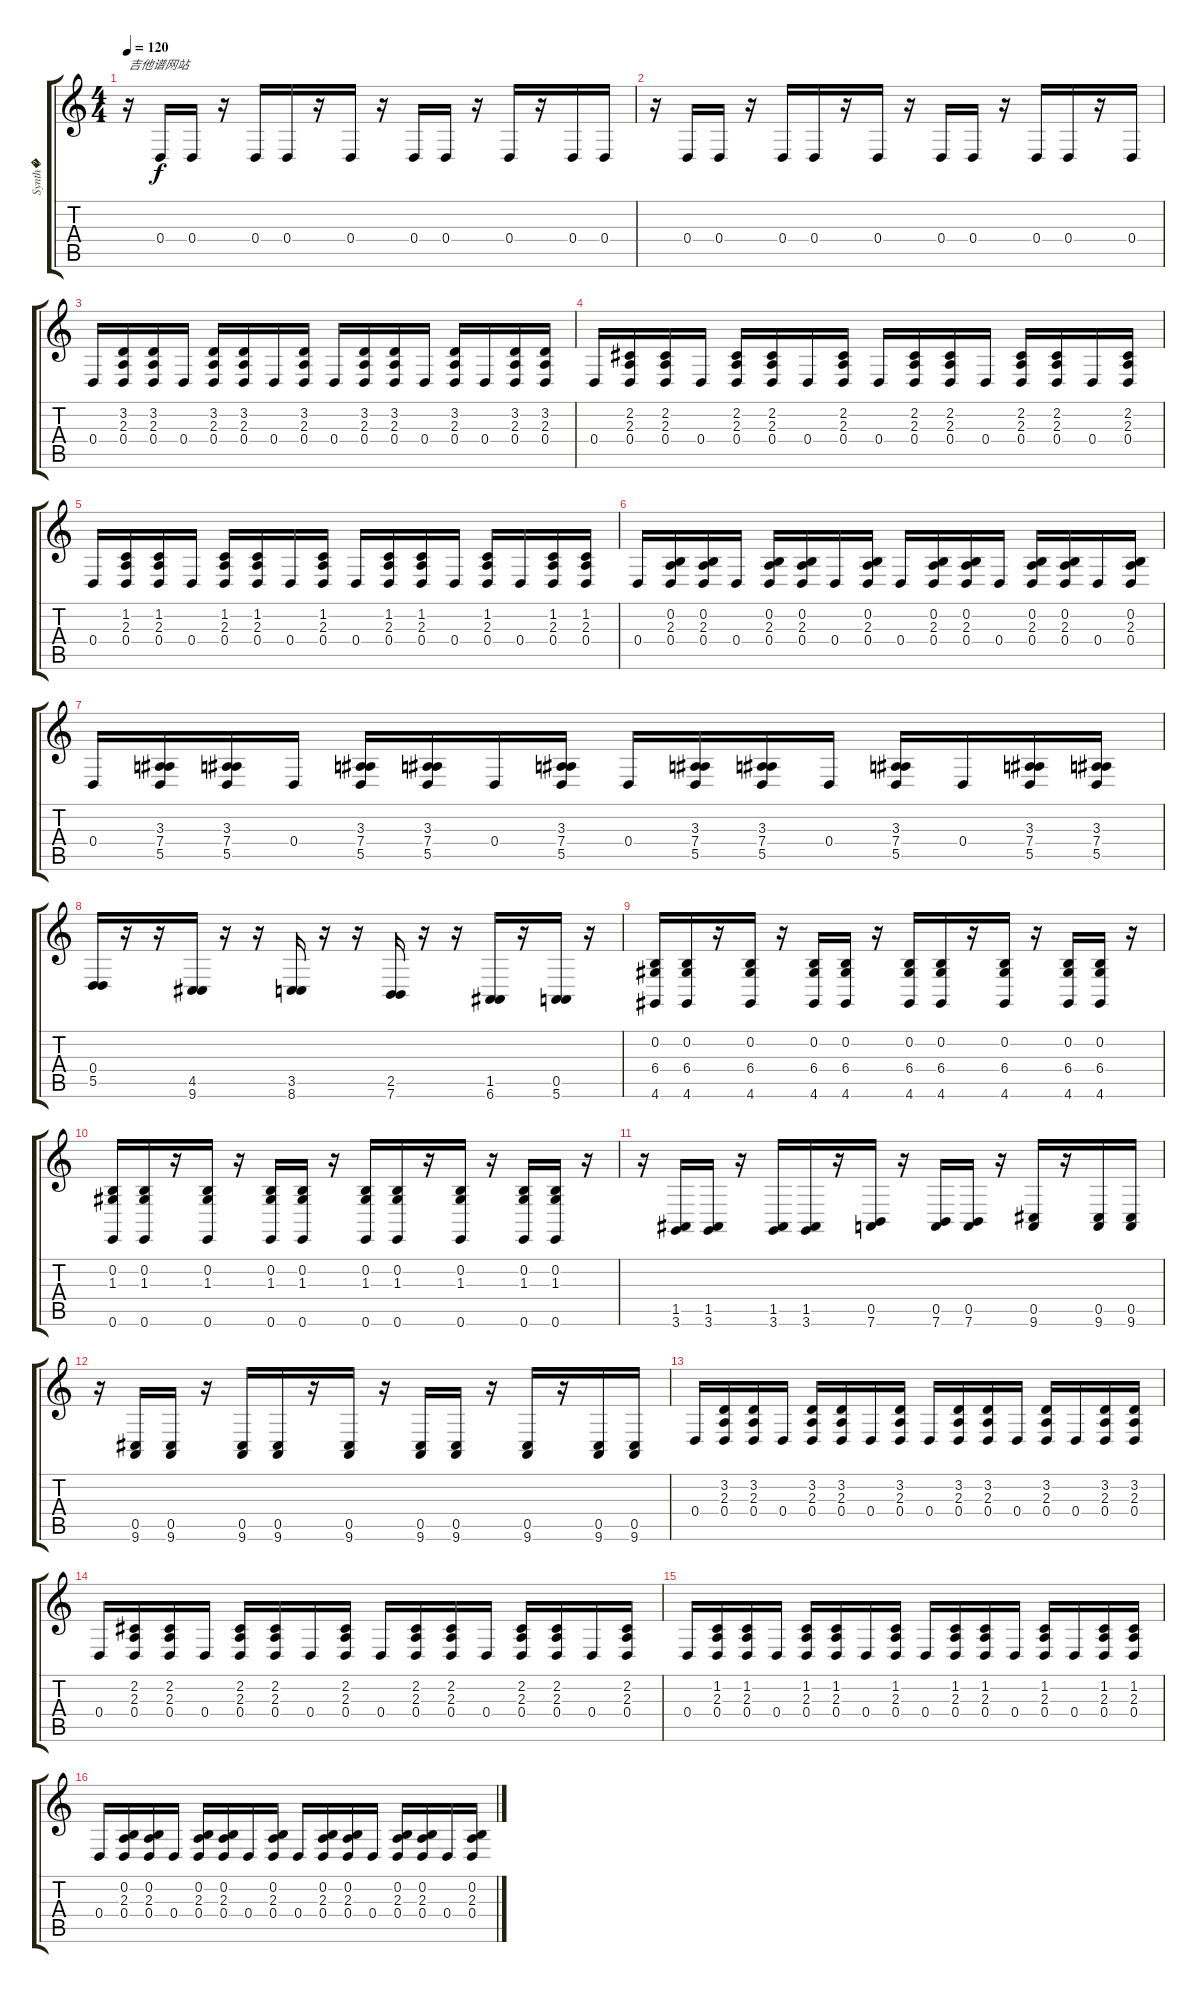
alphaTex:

\track ("Synth�" "Synth�") {instrument tremolostrings}
\staff {score tabs}
\tuning (E4 B3 G3 D3 A2 E2) {hide}
\ts (4 4)
\tempo 120
\clef g2
\ks c
r.16{txt "吉他谱网站" dy f instrument tremolostrings} 0.4.16 0.4.16 r.16 0.4.16 0.4.16 r.16 0.4.16 r.16 0.4.16 0.4.16 r.16 0.4.16 r.16 0.4.16 0.4.16 |
r.16 0.4.16 0.4.16 r.16 0.4.16 0.4.16 r.16 0.4.16 r.16 0.4.16 0.4.16 r.16 0.4.16 0.4.16 r.16 0.4.16 |
0.4.16 (3.2 2.3 0.4).16 (3.2 2.3 0.4).16 0.4.16 (3.2 2.3 0.4).16 (3.2 2.3 0.4).16 0.4.16 (3.2 2.3 0.4).16 0.4.16 (3.2 2.3 0.4).16 (3.2 2.3 0.4).16 0.4.16 (3.2 2.3 0.4).16 0.4.16 (3.2 2.3 0.4).16 (3.2 2.3 0.4).16 |
0.4.16 (2.2 2.3 0.4).16 (2.2 2.3 0.4).16 0.4.16 (2.2 2.3 0.4).16 (2.2 2.3 0.4).16 0.4.16 (2.2 2.3 0.4).16 0.4.16 (2.2 2.3 0.4).16 (2.2 2.3 0.4).16 0.4.16 (2.2 2.3 0.4).16 (2.2 2.3 0.4).16 0.4.16 (2.2 2.3 0.4).16 |
0.4.16 (1.2 2.3 0.4).16 (1.2 2.3 0.4).16 0.4.16 (1.2 2.3 0.4).16 (1.2 2.3 0.4).16 0.4.16 (1.2 2.3 0.4).16 0.4.16 (1.2 2.3 0.4).16 (1.2 2.3 0.4).16 0.4.16 (1.2 2.3 0.4).16 0.4.16 (1.2 2.3 0.4).16 (1.2 2.3 0.4).16 |
0.4.16 (0.2 2.3 0.4).16 (0.2 2.3 0.4).16 0.4.16 (0.2 2.3 0.4).16 (0.2 2.3 0.4).16 0.4.16 (0.2 2.3 0.4).16 0.4.16 (0.2 2.3 0.4).16 (0.2 2.3 0.4).16 0.4.16 (0.2 2.3 0.4).16 (0.2 2.3 0.4).16 0.4.16 (0.2 2.3 0.4).16 |
0.4.16 (3.3 7.4 5.5).16 (3.3 7.4 5.5).16 0.4.16 (3.3 7.4 5.5).16 (3.3 7.4 5.5).16 0.4.16 (3.3 7.4 5.5).16 0.4.16 (3.3 7.4 5.5).16 (3.3 7.4 5.5).16 0.4.16 (3.3 7.4 5.5).16 0.4.16 (3.3 7.4 5.5).16 (3.3 7.4 5.5).16 |
(0.4 5.5).16 r.16 r.16 (4.5 9.6).16 r.16 r.16 (3.5 8.6).16 r.16 r.16 (2.5 7.6).16 r.16 r.16 (1.5 6.6).16 r.16 (0.5 5.6).16 r.16 |
(0.2 6.4 4.6).16 (0.2 6.4 4.6).16 r.16 (0.2 6.4 4.6).16 r.16 (0.2 6.4 4.6).16 (0.2 6.4 4.6).16 r.16 (0.2 6.4 4.6).16 (0.2 6.4 4.6).16 r.16 (0.2 6.4 4.6).16 r.16 (0.2 6.4 4.6).16 (0.2 6.4 4.6).16 r.16 |
(0.2 1.3 0.6).16 (0.2 1.3 0.6).16 r.16 (0.2 1.3 0.6).16 r.16 (0.2 1.3 0.6).16 (0.2 1.3 0.6).16 r.16 (0.2 1.3 0.6).16 (0.2 1.3 0.6).16 r.16 (0.2 1.3 0.6).16 r.16 (0.2 1.3 0.6).16 (0.2 1.3 0.6).16 r.16 |
r.16 (1.5 3.6).16 (1.5 3.6).16 r.16 (1.5 3.6).16 (1.5 3.6).16 r.16 (0.5 7.6).16 r.16 (0.5 7.6).16 (0.5 7.6).16 r.16 (0.5 9.6).16 r.16 (0.5 9.6).16 (0.5 9.6).16 |
r.16 (0.5 9.6).16 (0.5 9.6).16 r.16 (0.5 9.6).16 (0.5 9.6).16 r.16 (0.5 9.6).16 r.16 (0.5 9.6).16 (0.5 9.6).16 r.16 (0.5 9.6).16 r.16 (0.5 9.6).16 (0.5 9.6).16 |
0.4.16 (3.2 2.3 0.4).16 (3.2 2.3 0.4).16 0.4.16 (3.2 2.3 0.4).16 (3.2 2.3 0.4).16 0.4.16 (3.2 2.3 0.4).16 0.4.16 (3.2 2.3 0.4).16 (3.2 2.3 0.4).16 0.4.16 (3.2 2.3 0.4).16 0.4.16 (3.2 2.3 0.4).16 (3.2 2.3 0.4).16 |
0.4.16 (2.2 2.3 0.4).16 (2.2 2.3 0.4).16 0.4.16 (2.2 2.3 0.4).16 (2.2 2.3 0.4).16 0.4.16 (2.2 2.3 0.4).16 0.4.16 (2.2 2.3 0.4).16 (2.2 2.3 0.4).16 0.4.16 (2.2 2.3 0.4).16 (2.2 2.3 0.4).16 0.4.16 (2.2 2.3 0.4).16 |
0.4.16 (1.2 2.3 0.4).16 (1.2 2.3 0.4).16 0.4.16 (1.2 2.3 0.4).16 (1.2 2.3 0.4).16 0.4.16 (1.2 2.3 0.4).16 0.4.16 (1.2 2.3 0.4).16 (1.2 2.3 0.4).16 0.4.16 (1.2 2.3 0.4).16 0.4.16 (1.2 2.3 0.4).16 (1.2 2.3 0.4).16 |
0.4.16 (0.2 2.3 0.4).16 (0.2 2.3 0.4).16 0.4.16 (0.2 2.3 0.4).16 (0.2 2.3 0.4).16 0.4.16 (0.2 2.3 0.4).16 0.4.16 (0.2 2.3 0.4).16 (0.2 2.3 0.4).16 0.4.16 (0.2 2.3 0.4).16 (0.2 2.3 0.4).16 0.4.16 (0.2 2.3 0.4).16
